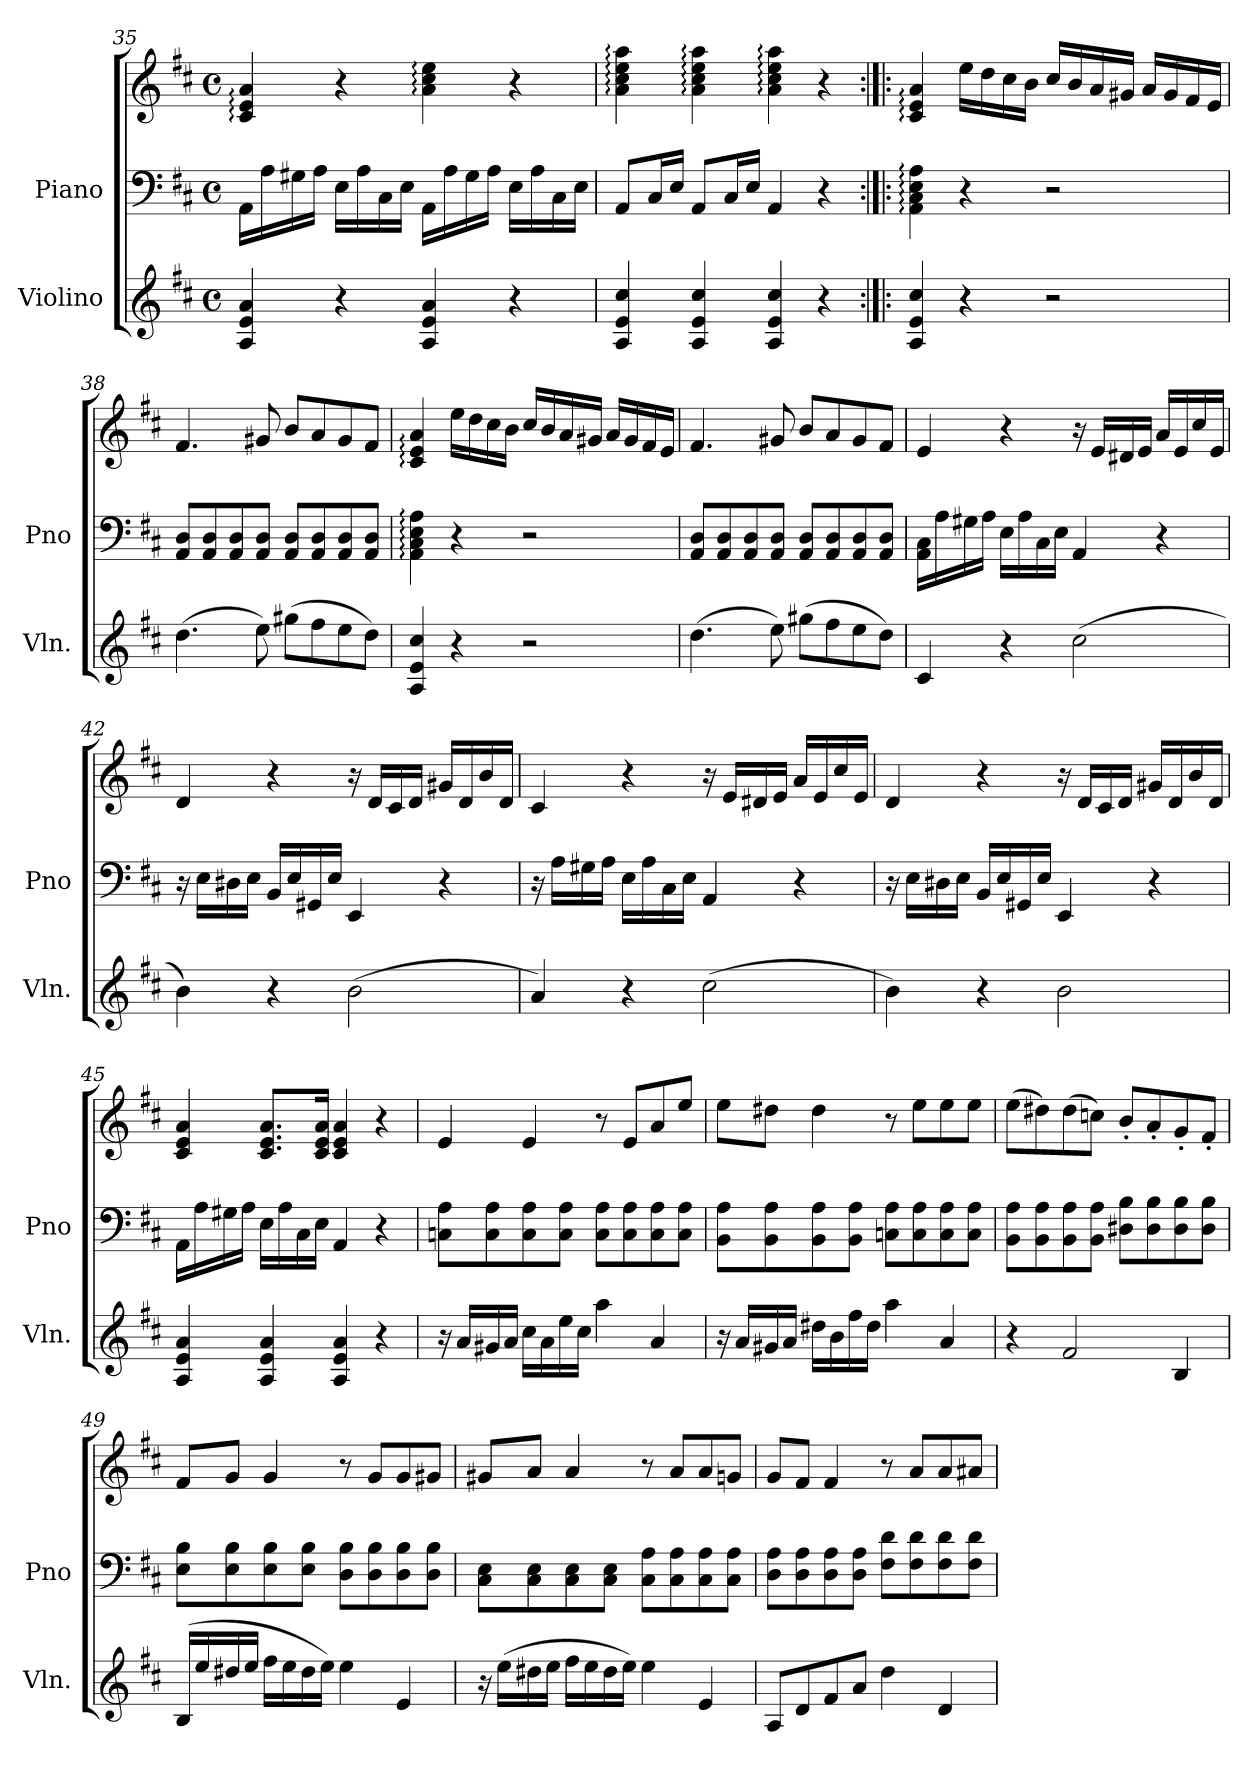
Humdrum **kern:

**kern	**kern	**kern
*part2	*part1	*part1
*staff3	*staff2	*staff1
*I"Violino	*I"Piano	*
*I'Vln.	*I'Pno	*
*clefG2	*clefF4	*clefG2
*k[f#c#]	*k[f#c#]	*k[f#c#]
*M4/4	*M4/4	*M4/4
*met(c)	*met(c)	*met(c)
=35	=35	=35
4A/ 4e/ 4a/	16AA\LL	4c#/: 4e/: 4a/:
.	16A\	.
.	16G#X\	.
.	16A\JJ	.
4r	16E\LL	4r
.	16A\	.
.	16C#\	.
.	16E\JJ	.
4A/ 4e/ 4a/	16AA\LL	4a\: 4cc#\: 4ee\:
.	16A\	.
.	16G#\	.
.	16A\JJ	.
4r	16E\LL	4r
.	16A\	.
.	16C#\	.
.	16E\JJ	.
=36	=36	=36
4A/ 4e/ 4cc#/	8AA/L	4a\: 4cc#\: 4ee\: 4aa\:
.	16C#/L	.
.	16E/JJ	.
4A/ 4e/ 4cc#/	8AA/L	4a\: 4cc#\: 4ee\: 4aa\:
.	16C#/L	.
.	16E/JJ	.
4A/ 4e/ 4cc#/	4AA/	4a\: 4cc#\: 4ee\: 4aa\:
4r	4r	4r
!!LO:LB:g=z
=37:|!|:	=37:|!|:	=37:|!|:
4A/ 4e/ 4cc#/	4AA\: 4C#\: 4E\: 4A\:	4c#/: 4e/: 4a/:
4r	4r	16ee\LL
.	.	16dd\
.	.	16cc#\
.	.	16b\JJ
2r	2r	16cc#/LL
.	.	16b/
.	.	16a/
.	.	16g#X/JJ
.	.	16a/LL
.	.	16g#/
.	.	16f#/
.	.	16e/JJ
=38	=38	=38
(>4.dd\	8AA/ 8D/L	4.f#/
.	8AA/ 8D/	.
.	8AA/ 8D/	.
8ee\)	8AA/ 8D/J	8g#X/
(>8gg#X\L	8AA/ 8D/L	8b/L
8ff#\	8AA/ 8D/	8a/
8ee\	8AA/ 8D/	8g#/
8dd\J)	8AA/ 8D/J	8f#/J
=39	=39	=39
4A/ 4e/ 4cc#/	4AA\: 4C#\: 4E\: 4A\:	4c#/: 4e/: 4a/:
4r	4r	16ee\LL
.	.	16dd\
.	.	16cc#\
.	.	16b\JJ
2r	2r	16cc#/LL
.	.	16b/
.	.	16a/
.	.	16g#X/JJ
.	.	16a/LL
.	.	16g#/
.	.	16f#/
.	.	16e/JJ
!!LO:LB:g=z
=40	=40	=40
(>4.dd\	8AA/ 8D/L	4.f#/
.	8AA/ 8D/	.
.	8AA/ 8D/	.
8ee\)	8AA/ 8D/J	8g#X/
(>8gg#X\L	8AA/ 8D/L	8b/L
8ff#\	8AA/ 8D/	8a/
8ee\	8AA/ 8D/	8g#/
8dd\J)	8AA/ 8D/J	8f#/J
=41	=41	=41
4c#/	16AA\ 16C#\LL	4e/
.	16A\	.
.	16G#X\	.
.	16A\JJ	.
4r	16E\LL	4r
.	16A\	.
.	16C#\	.
.	16E\JJ	.
(>2cc#\	4AA/	16r
.	.	16e/LL
.	.	16d#X/
.	.	16e/JJ
.	4r	16a/LL
.	.	16e/
.	.	16cc#/
.	.	16e/JJ
!!LO:LB:g=z
=42	=42	=42
4b\)	16r	4d/
.	16E\LL	.
.	16D#X\	.
.	16E\JJ	.
4r	16BB/LL	4r
.	16E/	.
.	16GG#X/	.
.	16E/JJ	.
(>2b\	4EE/	16r
.	.	16d/LL
.	.	16c#/
.	.	16d/JJ
.	4r	16g#X/LL
.	.	16d/
.	.	16b/
.	.	16d/JJ
=43	=43	=43
4a/)	16r	4c#/
.	16A\LL	.
.	16G#X\	.
.	16A\JJ	.
4r	16E\LL	4r
.	16A\	.
.	16C#\	.
.	16E\JJ	.
(>2cc#\	4AA/	16r
.	.	16e/LL
.	.	16d#X/
.	.	16e/JJ
.	4r	16a/LL
.	.	16e/
.	.	16cc#/
.	.	16e/JJ
!!LO:PB:g=z
=44	=44	=44
4b\)	16r	4d/
.	16E\LL	.
.	16D#X\	.
.	16E\JJ	.
4r	16BB/LL	4r
.	16E/	.
.	16GG#X/	.
.	16E/JJ	.
2b\	4EE/	16r
.	.	16d/LL
.	.	16c#/
.	.	16d/JJ
.	4r	16g#X/LL
.	.	16d/
.	.	16b/
.	.	16d/JJ
=45	=45	=45
4A/ 4e/ 4a/	16AA\LL	4c#/ 4e/ 4a/
.	16A\	.
.	16G#X\	.
.	16A\JJ	.
4A/ 4e/ 4a/	16E\LL	8.c#/ 8.e/ 8.a/L
.	16A\	.
.	16C#\	.
.	16E\JJ	16c#/ 16e/ 16a/Jk
4A/ 4e/ 4a/	4AA/	4c#/ 4e/ 4a/
4r	4r	4r
!!LO:LB:g=z
=46	=46	=46
16r	8Cn\ 8A\L	4e/
16a/LL	.	.
16g#X/	8C\ 8A\	.
16a/JJ	.	.
16cc#\LL	8C\ 8A\	4e/
16a\	.	.
16ee\	8C\ 8A\J	.
16cc#\JJ	.	.
4aa\	8C\ 8A\L	8r
.	8C\ 8A\	8e/L
4a/	8C\ 8A\	8a/
.	8C\ 8A\J	8ee/J
=47	=47	=47
16r	8BB\ 8A\L	8ee\L
16a/LL	.	.
16g#X/	8BB\ 8A\	8dd#X\J
16a/JJ	.	.
16dd#X\LL	8BB\ 8A\	4dd#\
16b\	.	.
16ff#\	8BB\ 8A\J	.
16dd#\JJ	.	.
4aa\	8Cn\ 8A\L	8r
.	8C\ 8A\	8ee\L
4a/	8C\ 8A\	8ee\
.	8C\ 8A\J	8ee\J
=48	=48	=48
4r	8BB\ 8A\L	(>8ee\L
.	8BB\ 8A\	8dd#X\)
2f#/	8BB\ 8A\	(>8dd#\
.	8BB\ 8A\J	8ccn\J)
.	8D#X\ 8B\L	8b'/L
.	8D#\ 8B\	8a'/
4B/	8D#\ 8B\	8g'/
.	8D#\ 8B\J	8f#'/J
!!LO:LB:g=z
=49	=49	=49
(>16B/LL	8E\ 8B\L	8f#/L
16ee/	.	.
16dd#X/	8E\ 8B\	8g/J
16ee/JJ	.	.
16ff#\LL	8E\ 8B\	4g/
16ee\	.	.
16dd#\	8E\ 8B\J	.
16ee\JJ)	.	.
4ee\	8D\ 8B\L	8r
.	8D\ 8B\	8g/L
4e/	8D\ 8B\	8g/
.	8D\ 8B\J	8g#X/J
=50	=50	=50
16r	8C#\ 8E\L	8g#X/L
(>16ee\LL	.	.
16dd#X\	8C#\ 8E\	8a/J
16ee\JJ	.	.
16ff#\LL	8C#\ 8E\	4a/
16ee\	.	.
16dd#\	8C#\ 8E\J	.
16ee\JJ)	.	.
4ee\	8C#\ 8A\L	8r
.	8C#\ 8A\	8a/L
4e/	8C#\ 8A\	8a/
.	8C#\ 8A\J	8gn/J
=51	=51	=51
8A/L	8D\ 8A\L	8g/L
8d/	8D\ 8A\	8f#/J
8f#/	8D\ 8A\	4f#/
8a/J	8D\ 8A\J	.
4dd\	8F#\ 8d\L	8r
.	8F#\ 8d\	8a/L
4d/	8F#\ 8d\	8a/
.	8F#\ 8d\J	8a#X/J
=	=	=
*-	*-	*-
